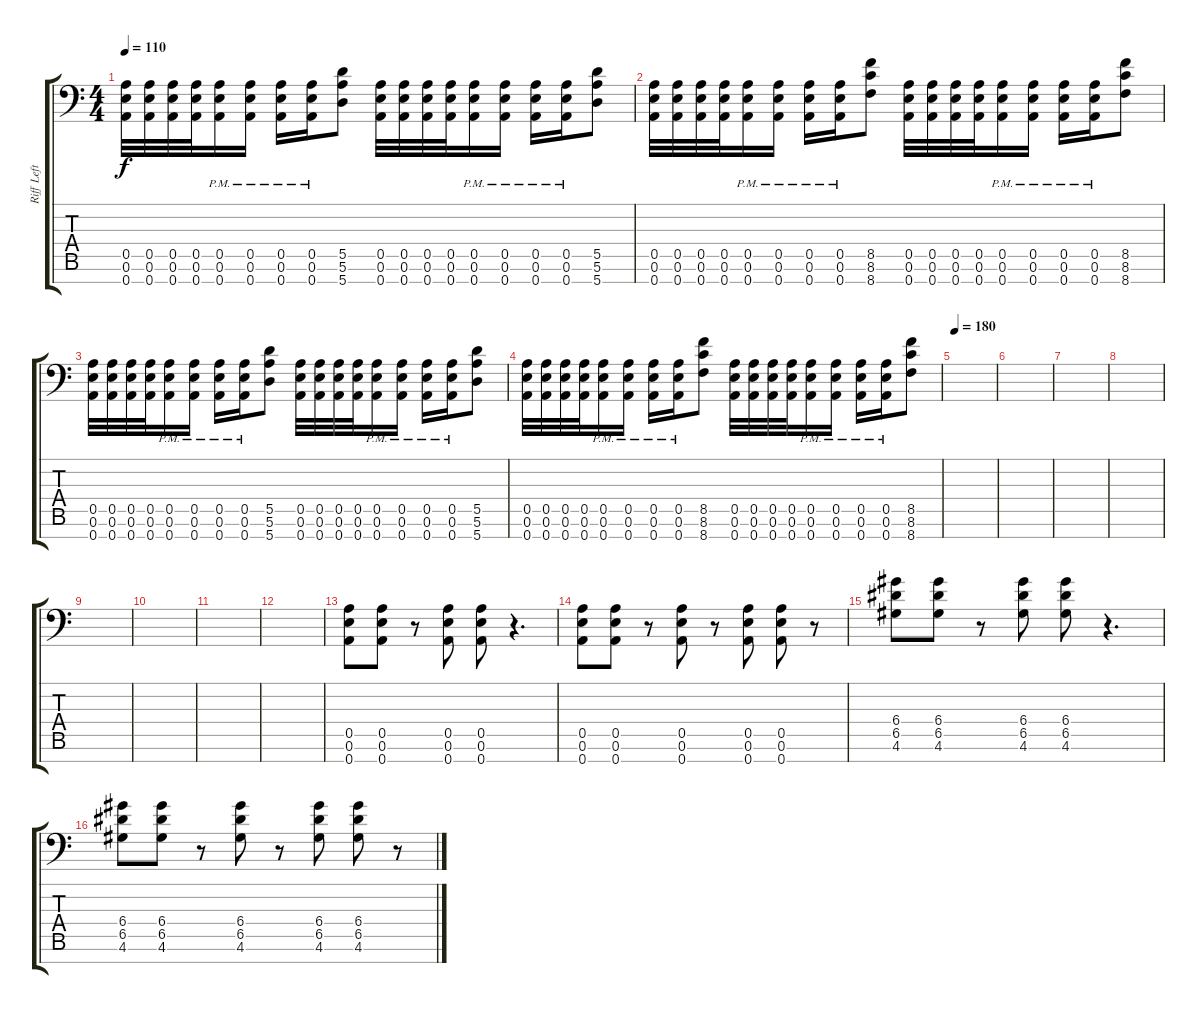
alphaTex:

\track ("Riff Left" "Riff Left") {instrument distortionguitar}
\staff {score tabs}
\tuning (F4 C4 G3 D3 A2 E2 A1) {hide}
\ts (4 4)
\tempo 110
\clef f4
\ks c
(0.5 0.6 0.7).32{dy f} (0.5 0.6 0.7).32 (0.5 0.6 0.7).32 (0.5 0.6 0.7).32 (0.5{pm} 0.6{pm} 0.7{pm}).16 (0.5{pm} 0.6{pm} 0.7{pm}).16 (0.5{pm} 0.6{pm} 0.7{pm}).16 (0.5{pm} 0.6{pm} 0.7{pm}).16 (5.5 5.6 5.7).8 (0.5 0.6 0.7).32 (0.5 0.6 0.7).32 (0.5 0.6 0.7).32 (0.5 0.6 0.7).32 (0.5{pm} 0.6{pm} 0.7{pm}).16 (0.5{pm} 0.6{pm} 0.7{pm}).16 (0.5{pm} 0.6{pm} 0.7{pm}).16 (0.5{pm} 0.6{pm} 0.7{pm}).16 (5.5 5.6 5.7).8 |
(0.5 0.6 0.7).32 (0.5 0.6 0.7).32 (0.5 0.6 0.7).32 (0.5 0.6 0.7).32 (0.5{pm} 0.6{pm} 0.7{pm}).16 (0.5{pm} 0.6{pm} 0.7{pm}).16 (0.5{pm} 0.6{pm} 0.7{pm}).16 (0.5{pm} 0.6{pm} 0.7{pm}).16 (8.5 8.6 8.7).8 (0.5 0.6 0.7).32 (0.5 0.6 0.7).32 (0.5 0.6 0.7).32 (0.5 0.6 0.7).32 (0.5{pm} 0.6{pm} 0.7{pm}).16 (0.5{pm} 0.6{pm} 0.7{pm}).16 (0.5{pm} 0.6{pm} 0.7{pm}).16 (0.5{pm} 0.6{pm} 0.7{pm}).16 (8.5 8.6 8.7).8 |
(0.5 0.6 0.7).32 (0.5 0.6 0.7).32 (0.5 0.6 0.7).32 (0.5 0.6 0.7).32 (0.5{pm} 0.6{pm} 0.7{pm}).16 (0.5{pm} 0.6{pm} 0.7{pm}).16 (0.5{pm} 0.6{pm} 0.7{pm}).16 (0.5{pm} 0.6{pm} 0.7{pm}).16 (5.5 5.6 5.7).8 (0.5 0.6 0.7).32 (0.5 0.6 0.7).32 (0.5 0.6 0.7).32 (0.5 0.6 0.7).32 (0.5{pm} 0.6{pm} 0.7{pm}).16 (0.5{pm} 0.6{pm} 0.7{pm}).16 (0.5{pm} 0.6{pm} 0.7{pm}).16 (0.5{pm} 0.6{pm} 0.7{pm}).16 (5.5 5.6 5.7).8 |
(0.5 0.6 0.7).32 (0.5 0.6 0.7).32 (0.5 0.6 0.7).32 (0.5 0.6 0.7).32 (0.5{pm} 0.6{pm} 0.7{pm}).16 (0.5{pm} 0.6{pm} 0.7{pm}).16 (0.5{pm} 0.6{pm} 0.7{pm}).16 (0.5{pm} 0.6{pm} 0.7{pm}).16 (8.5 8.6 8.7).8 (0.5 0.6 0.7).32 (0.5 0.6 0.7).32 (0.5 0.6 0.7).32 (0.5 0.6 0.7).32 (0.5{pm} 0.6{pm} 0.7{pm}).16 (0.5{pm} 0.6{pm} 0.7{pm}).16 (0.5{pm} 0.6{pm} 0.7{pm}).16 (0.5{pm} 0.6{pm} 0.7{pm}).16 (8.5 8.6 8.7).8 |
\tempo 180
|
|
|
|
|
|
|
|
(0.5 0.6 0.7).8 (0.5 0.6 0.7).8 r.8 (0.5 0.6 0.7).8 (0.5 0.6 0.7).8 r.4{d} |
(0.5 0.6 0.7).8 (0.5 0.6 0.7).8 r.8 (0.5 0.6 0.7).8 r.8 (0.5 0.6 0.7).8 (0.5 0.6 0.7).8 r.8 |
(6.4 6.5 4.6).8 (6.4 6.5 4.6).8 r.8 (6.4 6.5 4.6).8 (6.4 6.5 4.6).8 r.4{d} |
(6.4 6.5 4.6).8 (6.4 6.5 4.6).8 r.8 (6.4 6.5 4.6).8 r.8 (6.4 6.5 4.6).8 (6.4 6.5 4.6).8 r.8
